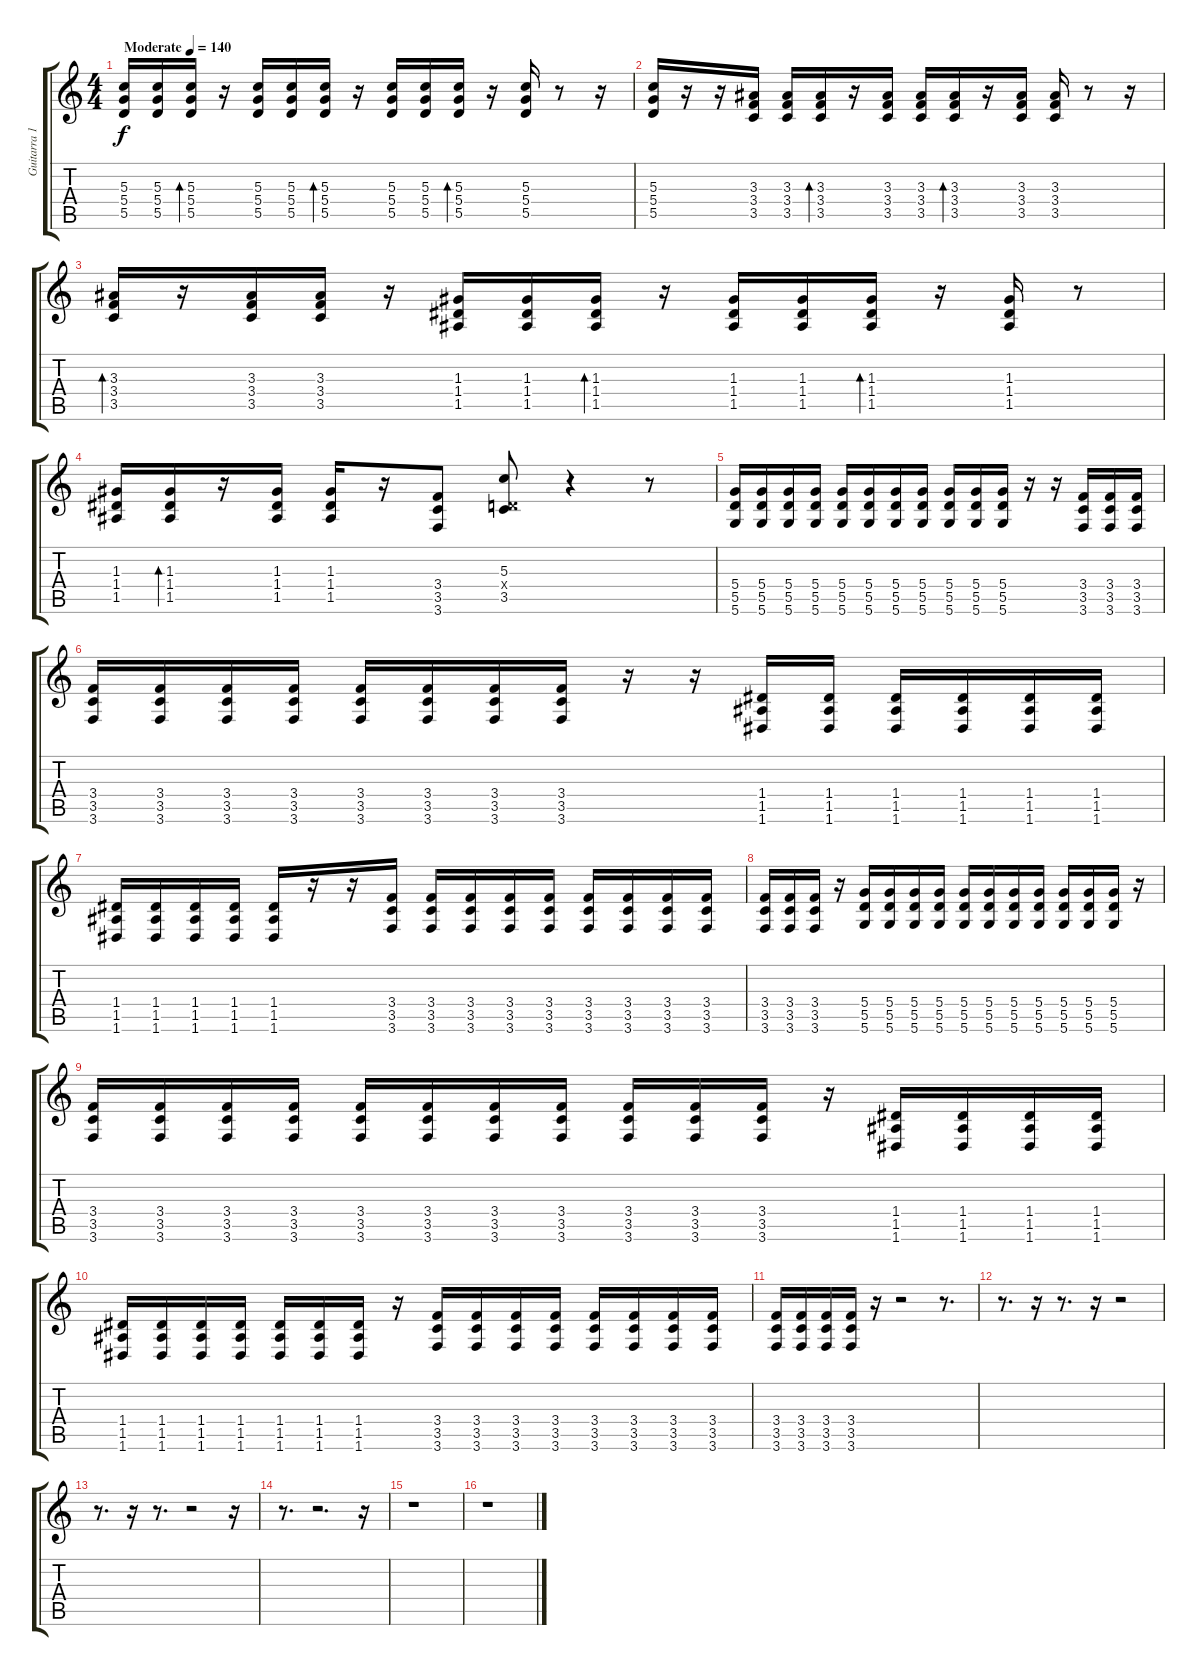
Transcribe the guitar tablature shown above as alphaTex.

\track ("Guitarra 1" "Guitarra 1") {instrument distortionguitar}
\staff {score tabs}
\tuning (E4 B3 G3 D3 A2 D2) {hide}
\ts (4 4)
\tempo (140 "Moderate")
\clef g2
\ks c
(5.3 5.4 5.5).16{dy f instrument distortionguitar} (5.3 5.4 5.5).16 (5.3 5.4 5.5).16{bd 60} r.16 (5.3 5.4 5.5).16 (5.3 5.4 5.5).16 (5.3 5.4 5.5).16{bd 60} r.16 (5.3 5.4 5.5).16 (5.3 5.4 5.5).16 (5.3 5.4 5.5).16{bd 60} r.16 (5.3 5.4 5.5).16 r.8 r.16 |
(5.3 5.4 5.5).16 r.16 r.16 (3.3 3.4 3.5).16 (3.3 3.4 3.5).16 (3.3 3.4 3.5).16{bd 60} r.16 (3.3 3.4 3.5).16 (3.3 3.4 3.5).16 (3.3 3.4 3.5).16{bd 60} r.16 (3.3 3.4 3.5).16 (3.3 3.4 3.5).16 r.8 r.16 |
(3.3 3.4 3.5).16{bd 60} r.16 (3.3 3.4 3.5).16 (3.3 3.4 3.5).16 r.16 (1.3 1.4 1.5).16 (1.3 1.4 1.5).16 (1.3 1.4 1.5).16{bd 60} r.16 (1.3 1.4 1.5).16 (1.3 1.4 1.5).16 (1.3 1.4 1.5).16{bd 60} r.16 (1.3 1.4 1.5).16 r.8 |
(1.3 1.4 1.5).16 (1.3 1.4 1.5).16{bd 60} r.16 (1.3 1.4 1.5).16 (1.3 1.4 1.5).16 r.16 (3.4 3.5 3.6).8 (5.3 0.4{x} 3.5).8 r.4 r.8 |
(5.4 5.5 5.6).16 (5.4 5.5 5.6).16 (5.4 5.5 5.6).16 (5.4 5.5 5.6).16 (5.4 5.5 5.6).16 (5.4 5.5 5.6).16 (5.4 5.5 5.6).16 (5.4 5.5 5.6).16 (5.4 5.5 5.6).16 (5.4 5.5 5.6).16 (5.4 5.5 5.6).16 r.16 r.16 (3.4 3.5 3.6).16 (3.4 3.5 3.6).16 (3.4 3.5 3.6).16 |
(3.4 3.5 3.6).16 (3.4 3.5 3.6).16 (3.4 3.5 3.6).16 (3.4 3.5 3.6).16 (3.4 3.5 3.6).16 (3.4 3.5 3.6).16 (3.4 3.5 3.6).16 (3.4 3.5 3.6).16 r.16 r.16 (1.4 1.5 1.6).16 (1.4 1.5 1.6).16 (1.4 1.5 1.6).16 (1.4 1.5 1.6).16 (1.4 1.5 1.6).16 (1.4 1.5 1.6).16 |
(1.4 1.5 1.6).16 (1.4 1.5 1.6).16 (1.4 1.5 1.6).16 (1.4 1.5 1.6).16 (1.4 1.5 1.6).16 r.16 r.16 (3.4 3.5 3.6).16 (3.4 3.5 3.6).16 (3.4 3.5 3.6).16 (3.4 3.5 3.6).16 (3.4 3.5 3.6).16 (3.4 3.5 3.6).16 (3.4 3.5 3.6).16 (3.4 3.5 3.6).16 (3.4 3.5 3.6).16 |
(3.4 3.5 3.6).16 (3.4 3.5 3.6).16 (3.4 3.5 3.6).16 r.16 (5.4 5.5 5.6).16 (5.4 5.5 5.6).16 (5.4 5.5 5.6).16 (5.4 5.5 5.6).16 (5.4 5.5 5.6).16 (5.4 5.5 5.6).16 (5.4 5.5 5.6).16 (5.4 5.5 5.6).16 (5.4 5.5 5.6).16 (5.4 5.5 5.6).16 (5.4 5.5 5.6).16 r.16 |
(3.4 3.5 3.6).16 (3.4 3.5 3.6).16 (3.4 3.5 3.6).16 (3.4 3.5 3.6).16 (3.4 3.5 3.6).16 (3.4 3.5 3.6).16 (3.4 3.5 3.6).16 (3.4 3.5 3.6).16 (3.4 3.5 3.6).16 (3.4 3.5 3.6).16 (3.4 3.5 3.6).16 r.16 (1.4 1.5 1.6).16 (1.4 1.5 1.6).16 (1.4 1.5 1.6).16 (1.4 1.5 1.6).16 |
(1.4 1.5 1.6).16 (1.4 1.5 1.6).16 (1.4 1.5 1.6).16 (1.4 1.5 1.6).16 (1.4 1.5 1.6).16 (1.4 1.5 1.6).16 (1.4 1.5 1.6).16 r.16 (3.4 3.5 3.6).16 (3.4 3.5 3.6).16 (3.4 3.5 3.6).16 (3.4 3.5 3.6).16 (3.4 3.5 3.6).16 (3.4 3.5 3.6).16 (3.4 3.5 3.6).16 (3.4 3.5 3.6).16 |
(3.4 3.5 3.6).16 (3.4 3.5 3.6).16 (3.4 3.5 3.6).16 (3.4 3.5 3.6).16 r.16 r.2 r.8{d} |
r.8{d} r.16 r.8{d} r.16 r.2 |
r.8{d} r.16 r.8{d} r.2 r.16 |
r.8{d} r.2{d} r.16 |
r.1 |
r.1
